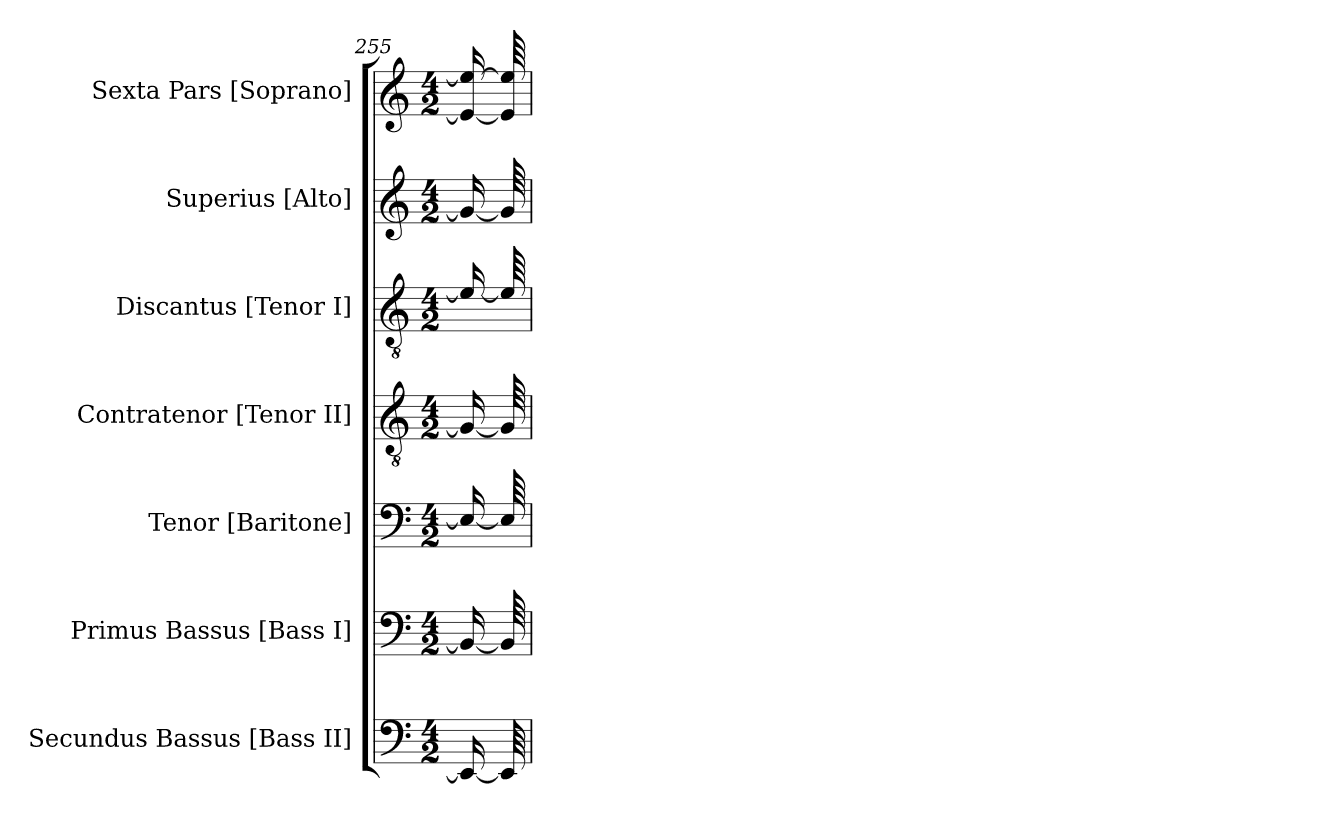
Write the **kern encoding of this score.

**kern	**text	**kern	**text	**kern	**text	**kern	**text	**kern	**text	**kern	**text	**kern	**text
*part7	*part7	*part6	*part6	*part5	*part5	*part4	*part4	*part3	*part3	*part2	*part2	*part1	*part1
*staff7	*staff7	*staff6	*staff6	*staff5	*staff5	*staff4	*staff4	*staff3	*staff3	*staff2	*staff2	*staff1	*staff1
*I"Secundus Bassus [Bass II]	*	*I"Primus Bassus [Bass I]	*	*I"Tenor [Baritone]	*	*I"Contratenor [Tenor II]	*	*I"Discantus [Tenor I]	*	*I"Superius [Alto]	*	*I"Sexta Pars [Soprano]	*
*I'B II	*	*I'B I	*	*I'Bar	*	*I'T II	*	*I'T I	*	*I'A	*	*I'S	*
!!LO:PB:g=z
*clefF4	*	*clefF4	*	*clefF4	*	*clefGv2	*	*clefGv2	*	*clefG2	*	*clefG2	*
*k[]	*	*k[]	*	*k[]	*	*k[]	*	*k[]	*	*k[]	*	*k[]	*
*C:	*	*C:	*	*C:	*	*C:	*	*C:	*	*C:	*	*C:	*
*M4/2	*	*M4/2	*	*M4/2	*	*M4/2	*	*M4/2	*	*M4/2	*	*M4/2	*
=255	=255	=255	=255	=255	=255	=255	=255	=255	=255	=255	=255	=255	=255
16EE/_	.	16BB/_	.	16E/_	.	16G#/_	.	16e/_	.	16g#/_	.	16e/_ 16ee/_	.
64EE/]	.	64BB/]	.	64E/]	.	64G#/]	.	64e/]	.	64g#/]	.	64e/] 64ee/]	.
=	=	=	=	=	=	=	=	=	=	=	=	=	=
*-	*-	*-	*-	*-	*-	*-	*-	*-	*-	*-	*-	*-	*-
